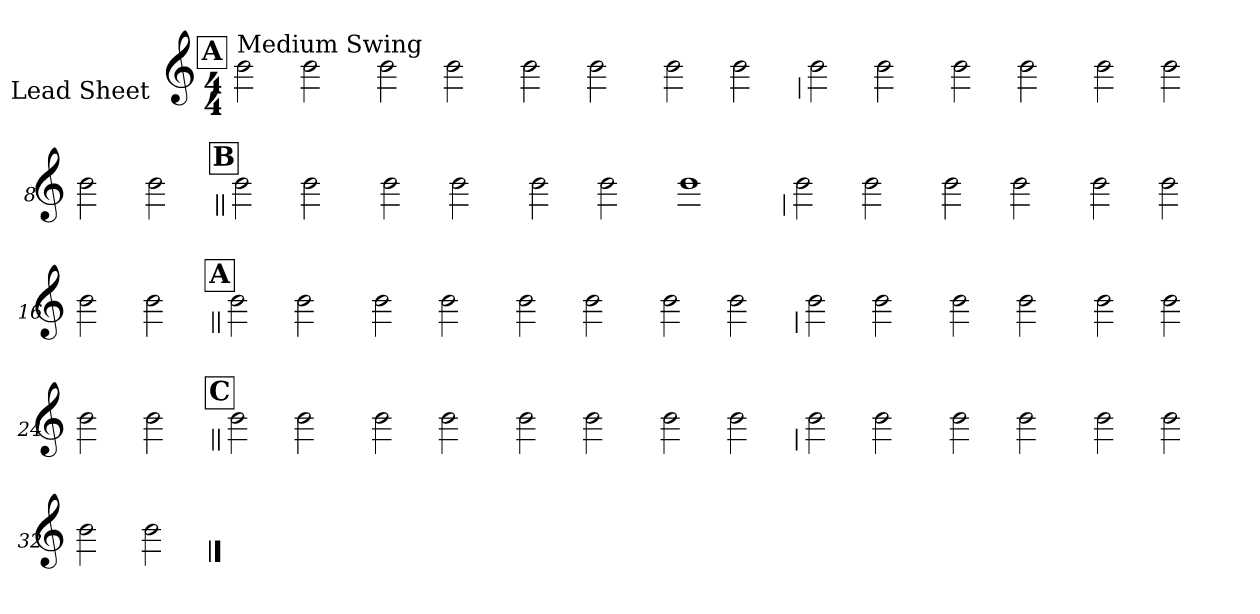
**kern
*part1
*staff1
*I"Lead Sheet
*stria0
*clefG2
*k[]
*C:
*M4/4
!!LO:REH:place=s1:a:t=A
=1||
!LO:TX:a:t=Medium Swing
2b
2b
=2-
2b
2b
=3-
2b
2b
=4-
2b
2b
!!LO:LB:g=z
=5
2b
2b
=6-
2b
2b
=7-
2b
2b
=8-
2b
2b
!!LO:LB:g=z
!!LO:REH:place=s1:a:t=B
=9||
2b
2b
=10-
2b
2b
=11-
2b
2b
=12-
1b
!!LO:LB:g=z
=13
2b
2b
=14-
2b
2b
=15-
2b
2b
=16-
2b
2b
!!LO:LB:g=z
!!LO:REH:place=s1:a:t=A
=17||
2b
2b
=18-
2b
2b
=19-
2b
2b
=20-
2b
2b
!!LO:LB:g=z
=21
2b
2b
=22-
2b
2b
=23-
2b
2b
=24-
2b
2b
!!LO:LB:g=z
!!LO:REH:place=s1:a:t=C
=25||
2b
2b
=26-
2b
2b
=27-
2b
2b
=28-
2b
2b
!!LO:LB:g=z
=29
2b
2b
=30-
2b
2b
=31-
2b
2b
=32-
2b
2b
==
*-
